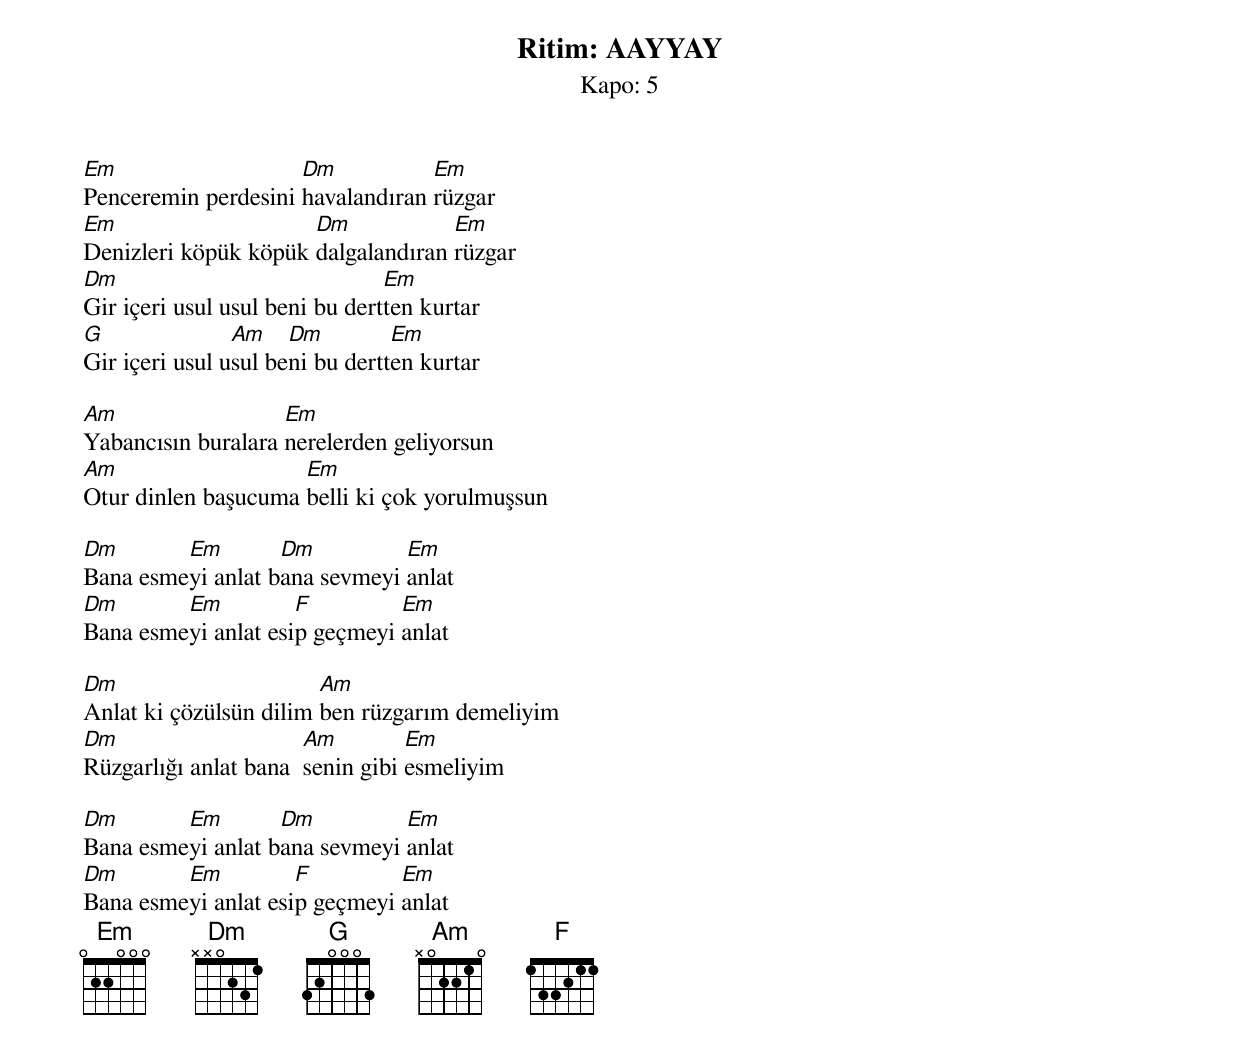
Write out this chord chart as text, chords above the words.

Ritim: AAYYAY
Kapo: 5

Em                   Dm           Em
Penceremin perdesini havalandıran rüzgar
Em                    Dm            Em
Denizleri köpük köpük dalgalandıran rüzgar
Dm                              Em
Gir içeri usul usul beni bu dertten kurtar
G               Am    Dm         Em
Gir içeri usul usul beni bu dertten kurtar

Am                  Em
Yabancısın buralara nerelerden geliyorsun
Am                   Em
Otur dinlen başucuma belli ki çok yorulmuşsun

Dm       Em        Dm          Em
Bana esmeyi anlat bana sevmeyi anlat
Dm       Em          F         Em
Bana esmeyi anlat esip geçmeyi anlat

Dm                      Am
Anlat ki çözülsün dilim ben rüzgarım demeliyim
Dm                     Am         Em
Rüzgarlığı anlat bana  senin gibi esmeliyim

Dm       Em        Dm          Em
Bana esmeyi anlat bana sevmeyi anlat
Dm       Em          F         Em
Bana esmeyi anlat esip geçmeyi anlat
